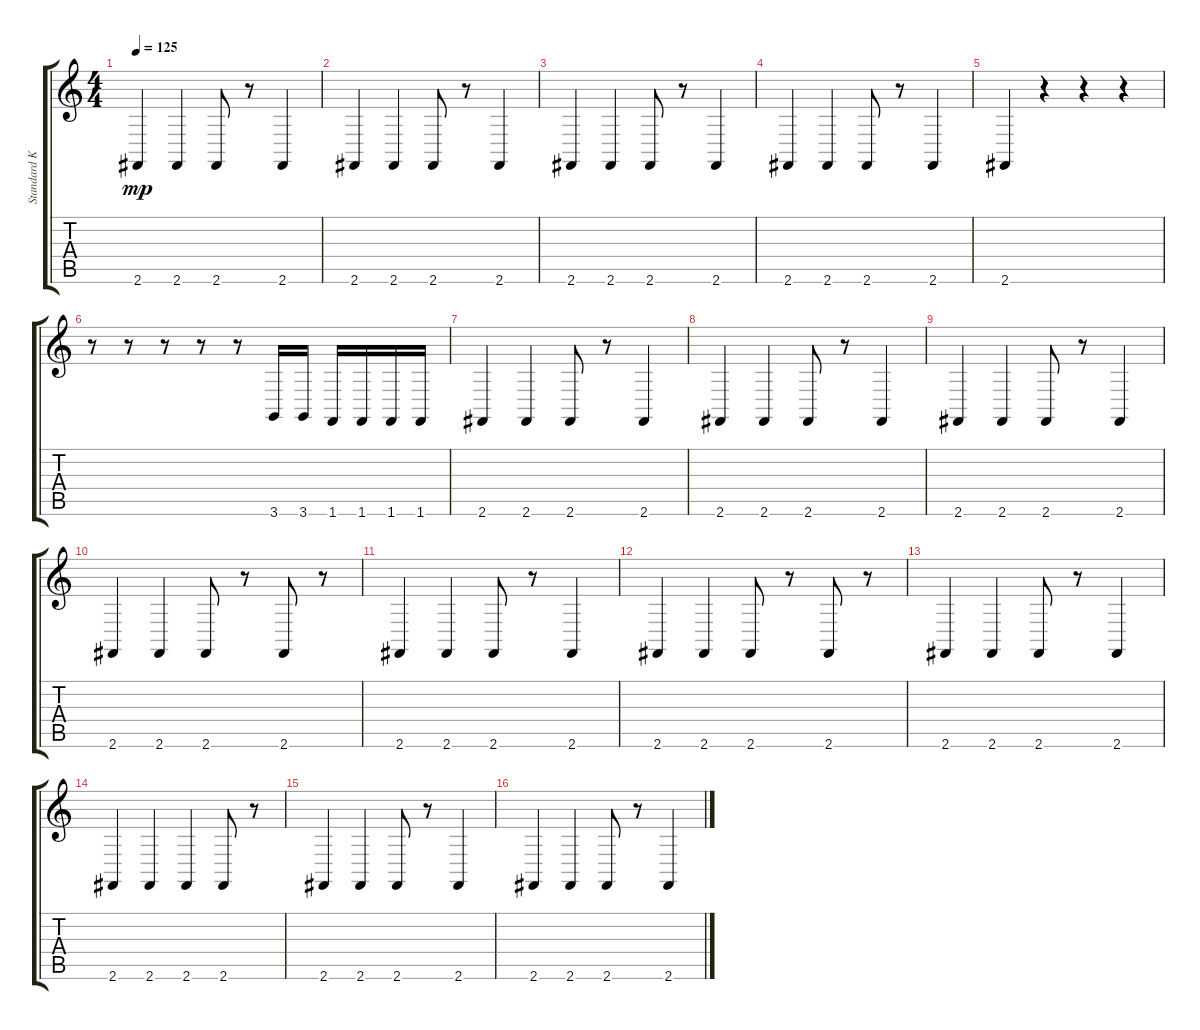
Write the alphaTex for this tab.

\track ("Standard Kit" "Standard K") {instrument acousticgrandpiano}
\staff {score tabs}
\tuning (E4 B3 G3 D3 A2 E2) {hide}
\ts (4 4)
\tempo 125
\clef g2
\ks c
2.6.4{dy mp} 2.6.4 2.6.8 r.8 2.6.4 |
2.6.4 2.6.4 2.6.8 r.8 2.6.4 |
2.6.4 2.6.4 2.6.8 r.8 2.6.4 |
2.6.4 2.6.4 2.6.8 r.8 2.6.4 |
2.6.4 r.4 r.4 r.4 |
r.8 r.8 r.8 r.8 r.8 3.6.16 3.6.16 1.6.16 1.6.16 1.6.16 1.6.16 |
2.6.4 2.6.4 2.6.8 r.8 2.6.4 |
2.6.4 2.6.4 2.6.8 r.8 2.6.4 |
2.6.4 2.6.4 2.6.8 r.8 2.6.4 |
2.6.4 2.6.4 2.6.8 r.8 2.6.8 r.8 |
2.6.4 2.6.4 2.6.8 r.8 2.6.4 |
2.6.4 2.6.4 2.6.8 r.8 2.6.8 r.8 |
2.6.4 2.6.4 2.6.8 r.8 2.6.4 |
2.6.4 2.6.4 2.6.4 2.6.8 r.8 |
2.6.4 2.6.4 2.6.8 r.8 2.6.4 |
2.6.4 2.6.4 2.6.8 r.8 2.6.4
